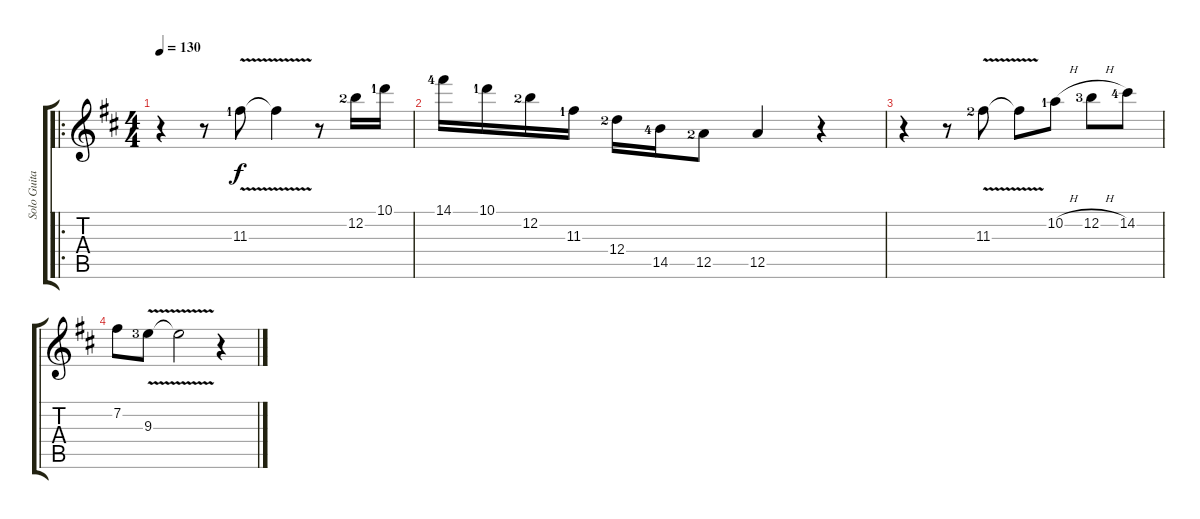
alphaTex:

\track ("Solo Guitar" "Solo Guita") {instrument distortionguitar}
\staff {score tabs}
\tuning (E4 B3 G3 D3 A2 E2) {hide}
\ro
\ts (4 4)
\tempo 130
\clef g2
\ks d
r.4{dy f instrument distortionguitar} r.8 11.3{v lf 2}.8 11.3{t}.4 r.8 12.2{lf 3}.16 10.1{lf 2}.16 |
14.1{lf 5}.16 10.1{lf 2}.16 12.2{lf 3}.16 11.3{lf 2}.16 12.4{lf 3}.16 14.5{lf 5}.16 12.5{lf 3}.8 12.5.4 r.4 |
r.4 r.8 11.3{v lf 3}.8 11.3{t}.8 10.2{h lf 2}.8 12.2{h lf 4}.8 14.2{lf 5}.8 |
7.2.8 9.3{v lf 4}.8 9.3{t}.2 r.4
